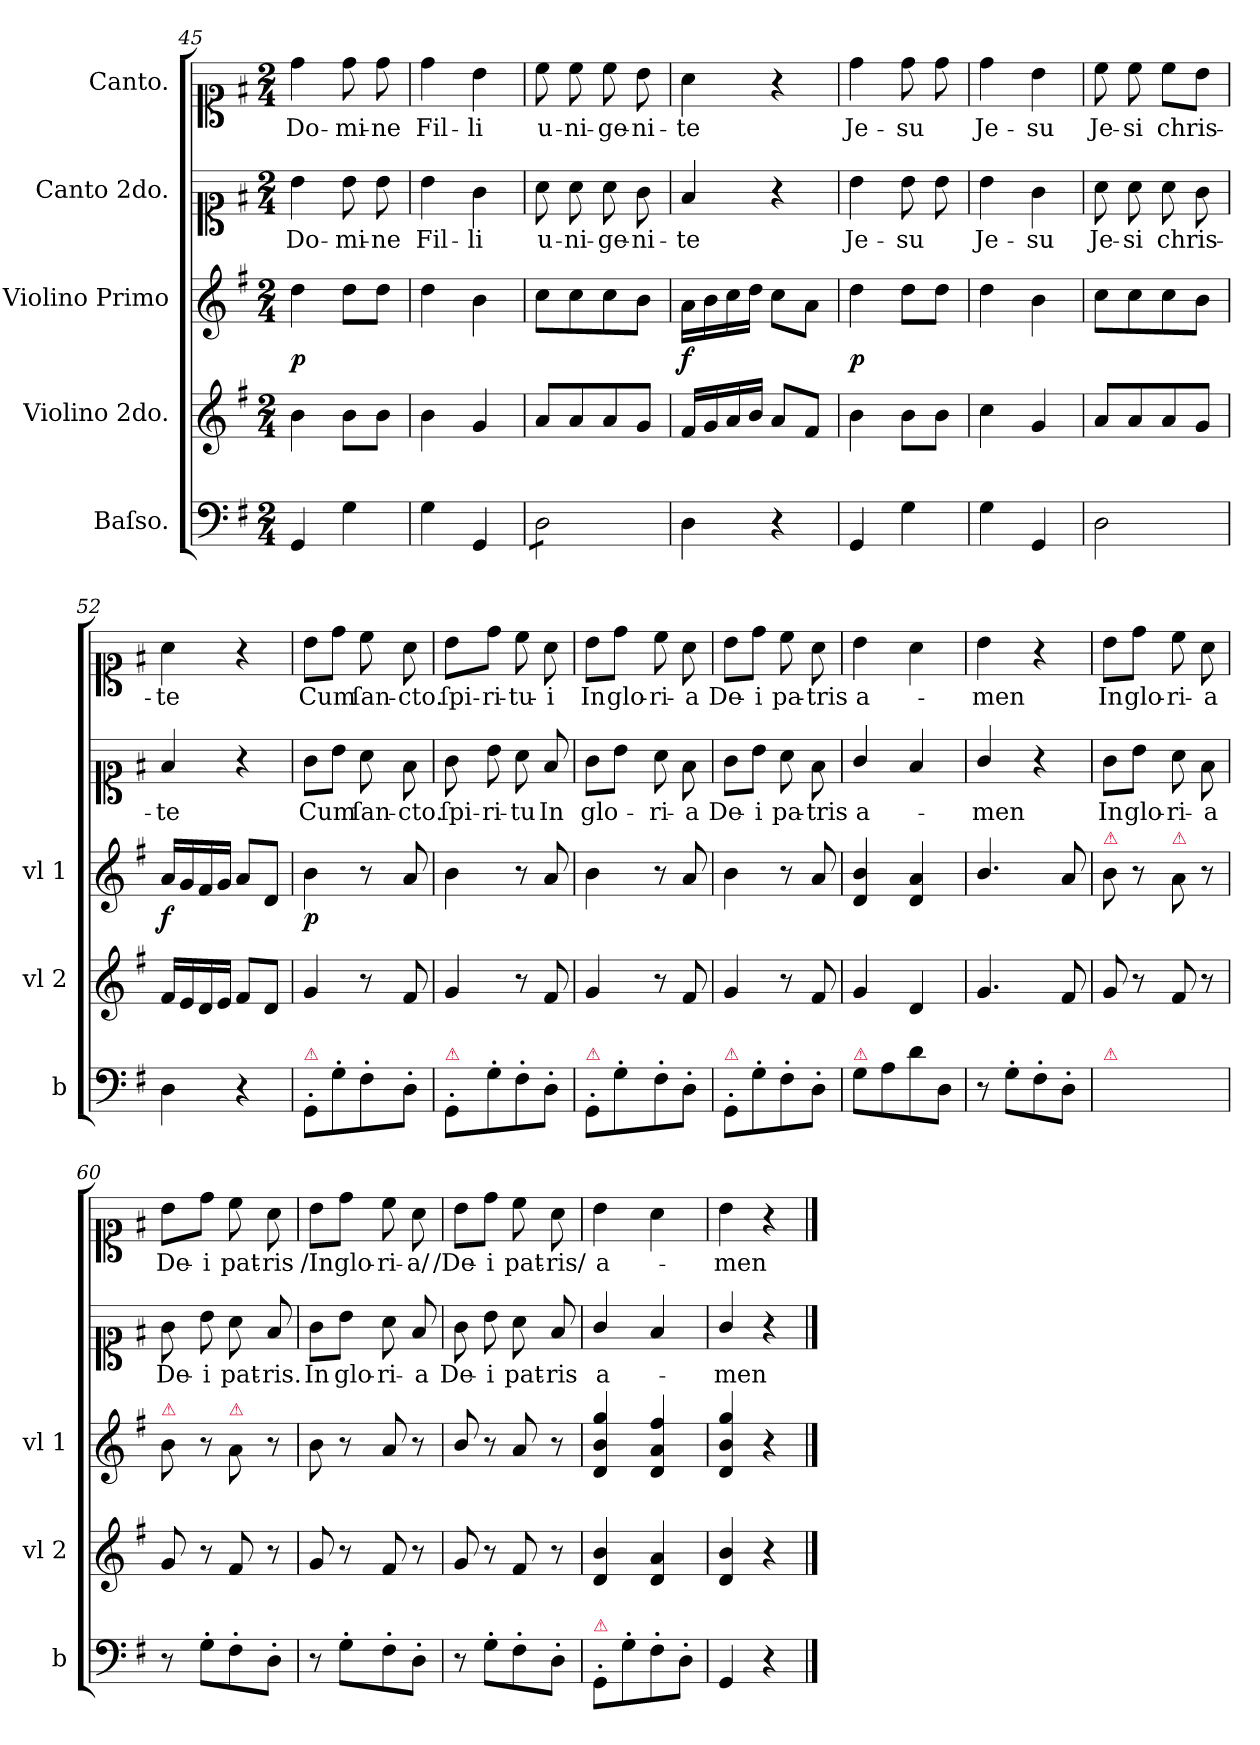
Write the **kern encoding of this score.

**kern	**kern	**kern	**dynam	**kern	**text	**kern	**text
*part5	*part4	*part3	*part3	*part2	*part2	*part1	*part1
*staff5	*staff4	*staff3	*staff3	*staff2	*staff2	*staff1	*staff1
*I"Baſso.	*I"Violino 2do.	*I"Violino Primo	*	*I"Canto 2do.	*	*I"Canto.	*
*I'b	*I'vl 2	*I'vl 1	*	*	*	*	*
*clefF4	*clefG2	*clefG2	*	*clefC1	*	*clefC1	*
*k[f#]	*k[f#]	*k[f#]	*	*k[f#]	*	*k[f#]	*
*M2/4	*M2/4	*M2/4	*	*M2/4	*	*M2/4	*
=45	=45	=45	=45	=45	=45	=45	=45
!	!	!	!LO:DY:b	!	!	!	!
4GG/	4b\	4dd\	p	4b\	Do-	4dd\	Do-
4G\	8b\L	8dd\L	.	8b\	-mi-	8dd\	-mi-
.	8b\J	8dd\J	.	8b\	-ne	8dd\	-ne
=46	=46	=46	=46	=46	=46	=46	=46
4G\	4b\	4dd\	.	4b\	Fil-	4dd\	Fil-
4GG/	4g/	4b\	.	4g\	-li	4b\	-li
=47	=47	=47	=47	=47	=47	=47	=47
*tremolo	*	*	*	*	*	*	*
8D\L	8a/L	8cc\L	.	8a\	u-	8cc\	u-
8D\	8a/	8cc\	.	8a\	-ni-	8cc\	-ni-
8D\	8a/	8cc\	.	8a\	-ge-	8cc\	-ge-
8D\J	8g/J	8b\J	.	8g\	-ni-	8b\	-ni-
*Xtremolo	*	*	*	*	*	*	*
=48	=48	=48	=48	=48	=48	=48	=48
!	!	!	!LO:DY:b	!	!	!	!
4D\	16f#/LL	16a\LL	f	4f#/	-te	4a\	-te
.	16g/	16b\	.	.	.	.	.
.	16a/	16cc\	.	.	.	.	.
.	16b/JJ	16dd\JJ	.	.	.	.	.
4r	8a/L	8cc\L	.	4r	.	4r	.
.	8f#/J	8a\J	.	.	.	.	.
=49	=49	=49	=49	=49	=49	=49	=49
!	!	!	!LO:DY:b	!	!	!	!
4GG/	4b\	4dd\	p	4b\	Je-	4dd\	Je-
4G\	8b\L	8dd\L	.	8b\	-su	8dd\	-su
.	8b\J	8dd\J	.	8b\	.	8dd\	.
=50	=50	=50	=50	=50	=50	=50	=50
4G\	4cc\	4dd\	.	4b\	Je-	4dd\	Je-
4GG/	4g/	4b\	.	4g\	-su	4b\	-su
=51	=51	=51	=51	=51	=51	=51	=51
2D\	8a/L	8cc\L	.	8a\	Je-	8cc\	Je-
.	8a/	8cc\	.	8a\	-si	8cc\	-si
.	8a/	8cc\	.	8a\	chris-	8cc\L	chris-
.	8g/J	8b\J	.	8g\	.	8b\J	.
=52	=52	=52	=52	=52	=52	=52	=52
!	!	!	!LO:DY:b	!	!	!	!
4D\	16f#/LL	16a/LL	f	4f#/	-te	4a\	-te
.	16e/	16g/	.	.	.	.	.
.	16d/	16f#/	.	.	.	.	.
.	16e/JJ	16g/JJ	.	.	.	.	.
4r	8f#/L	8a/L	.	4r	.	4r	.
.	8d/J	8d/J	.	.	.	.	.
=53	=53	=53	=53	=53	=53	=53	=53
!LO:TX:a:color=crimson:t=⚠	!	!	!	!	!	!	!
!	!	!	!LO:DY:b	!	!	!	!
8GG'/L	4g/	4b\	p	8g\L	Cum	8b\L	Cum
8G'\	.	.	.	8b\J	.	8dd\J	.
8F#'\	8r	8r	.	8a\	ſan-	8cc\	ſan-
8D'\J	8f#/	8a/	.	8f#\	-cto.	8a\	-cto.
=54	=54	=54	=54	=54	=54	=54	=54
!LO:TX:a:color=crimson:t=⚠	!	!	!	!	!	!	!
8GG'/L	4g/	4b\	.	8g\	ſpi-	8b\L	ſpi-
8G'\	.	.	.	8b\	-ri-	8dd\J	-ri-
8F#'\	8r	8r	.	8a\	-tu	8cc\	-tu-
8D'\J	8f#/	8a/	.	8f#/	In	8a\	-i
=55	=55	=55	=55	=55	=55	=55	=55
!LO:TX:a:color=crimson:t=⚠	!	!	!	!	!	!	!
8GG'/L	4g/	4b\	.	8g\L	glo-	8b\L	In
8G'\	.	.	.	8b\J	.	8dd\J	glo-
8F#'\	8r	8r	.	8a\	-ri-	8cc\	-ri-
8D'\J	8f#/	8a/	.	8f#\	-a	8a\	-a
=56	=56	=56	=56	=56	=56	=56	=56
!LO:TX:a:color=crimson:t=⚠	!	!	!	!	!	!	!
8GG'/L	4g/	4b\	.	8g\L	De-	8b\L	De-
8G'\	.	.	.	8b\J	-i	8dd\J	-i
8F#'\	8r	8r	.	8a\	pa-	8cc\	pa-
8D'\J	8f#/	8a/	.	8f#\	-tris	8a\	-tris
=57	=57	=57	=57	=57	=57	=57	=57
!LO:TX:a:color=crimson:t=⚠	!	!	!	!	!	!	!
8G\L	4g/	4d/ 4b/	.	4g/	a-	4b\	a-
8A\	.	.	.	.	.	.	.
8d\	4d/	4d/ 4a/	.	4f#/	.	4a\	.
8D/J	.	.	.	.	.	.	.
=58	=58	=58	=58	=58	=58	=58	=58
8r	4.g/	4.b/	.	4g/	-men	4b\	-men
8G'\L	.	.	.	.	.	.	.
8F#'\	.	.	.	4r	.	4r	.
8D'\J	8f#/	8a/	.	.	.	.	.
=59	=59	=59	=59	=59	=59	=59	=59
!	!	!LO:TX:a:color=crimson:t=⚠	!	!	!	!	!
!LO:TX:a:color=crimson:t=⚠	!	!	!	!	!	!	!
8ryy	8g/	8b\	.	8g\L	In	8b\L	In
8G'\Lyy	8r	8r	.	8b\J	glo-	8dd\J	glo-
!	!	!LO:TX:a:color=crimson:t=⚠	!	!	!	!	!
8F#'\yy	8f#/	8a\	.	8a\	-ri-	8cc\	-ri-
8D'\Jyy	8r	8r	.	8f#\	-a	8a\	-a
=60	=60	=60	=60	=60	=60	=60	=60
!	!	!LO:TX:a:color=crimson:t=⚠	!	!	!	!	!
8r	8g/	8b\	.	8g\	De-	8b\L	De-
8G'\L	8r	8r	.	8b\	-i	8dd\J	-i
!	!	!LO:TX:a:color=crimson:t=⚠	!	!	!	!	!
8F#'\	8f#/	8a\	.	8a\	pat-	8cc\	pat-
8D'\J	8r	8r	.	8f#/	-ris.	8a\	-ris
=61	=61	=61	=61	=61	=61	=61	=61
8r	8g/	8b\	.	8g\L	In	8b\L	/In
8G'\L	8r	8r	.	8b\J	glo-	8dd\J	glo-
8F#'\	8f#/	8a/	.	8a\	-ri-	8cc\	-ri-
8D'\J	8r	8r	.	8f#/	-a	8a\	-a/
=62	=62	=62	=62	=62	=62	=62	=62
8r	8g/	8b/	.	8g\	De-	8b\L	/De-
8G'\L	8r	8r	.	8b\	-i	8dd\J	-i
8F#'\	8f#/	8a/	.	8a\	pat-	8cc\	pat-
8D'\J	8r	8r	.	8f#/	-ris	8a\	-ris/
=63	=63	=63	=63	=63	=63	=63	=63
!LO:TX:a:color=crimson:t=⚠	!	!	!	!	!	!	!
8GG'/L	4d/ 4b/	4d/ 4b/ 4gg/	.	4g/	a-	4b\	a-
8G'\	.	.	.	.	.	.	.
8F#'\	4d/ 4a/	4d/ 4a/ 4ff#/	.	4f#/	.	4a\	.
8D'\J	.	.	.	.	.	.	.
=64	=64	=64	=64	=64	=64	=64	=64
4GG/	4d/ 4b/	4d/ 4b/ 4gg/	.	4g/	-men	4b\	-men
4r	4r	4r	.	4r	.	4r	.
==	==	==	==	==	==	==	==
*-	*-	*-	*-	*-	*-	*-	*-
